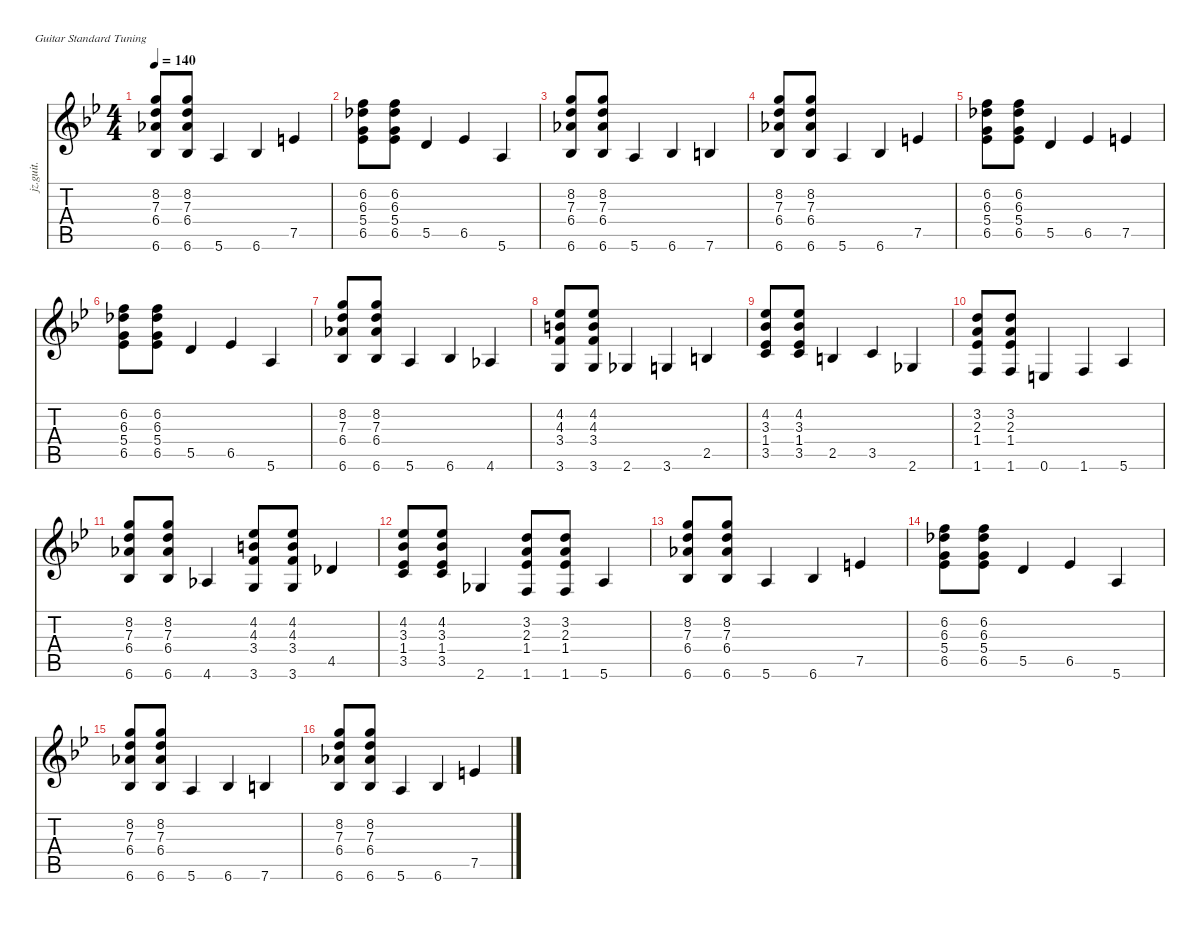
\defaultSystemsLayout 4
\hideDynamics
\bracketExtendMode nobrackets
\otherSystemsTrackNameOrientation horizontal
\track ("Rhythm" "jz.guit.") {instrument electricguitarjazz}
\staff {score tabs}
\tuning (E4 B3 G3 D3 A2 E2)
\ts (4 4)
\tempo 140
\clef g2
\ks bb
(6.6{acc b} 6.4{acc b} 7.3{acc forcenatural} 8.2{acc forcenatural}).8{dy mf beam Up} (6.6{acc b} 6.4{acc b} 7.3{acc forcenatural} 8.2{acc forcenatural}).8{beam Up} 5.6{acc forcenatural}.4{beam Up} 6.6{acc b}.4{beam Up} 7.5{acc forcenatural}.4{beam Up} |
(6.5{acc b} 5.4{acc forcenatural} 6.3{acc b} 6.2{acc forcenatural}).8{beam Down} (6.5{acc b} 5.4{acc forcenatural} 6.3{acc b} 6.2{acc forcenatural}).8{beam Down} 5.5{acc forcenatural}.4{beam Up} 6.5{acc b}.4{beam Up} 5.6{acc forcenatural}.4{beam Up} |
(6.6{acc b} 6.4{acc b} 7.3{acc forcenatural} 8.2{acc forcenatural}).8{beam Up} (6.6{acc b} 6.4{acc b} 7.3{acc forcenatural} 8.2{acc forcenatural}).8{beam Up} 5.6{acc forcenatural}.4{beam Up} 6.6{acc b}.4{beam Up} 7.6{acc forcenatural}.4{beam Up} |
(6.6{acc b} 6.4{acc b} 7.3{acc forcenatural} 8.2{acc forcenatural}).8{beam Up} (6.6{acc b} 6.4{acc b} 7.3{acc forcenatural} 8.2{acc forcenatural}).8{beam Up} 5.6{acc forcenatural}.4{beam Up} 6.6{acc b}.4{beam Up} 7.5{acc forcenatural}.4{beam Up} |
(6.5{acc b} 5.4{acc forcenatural} 6.3{acc b} 6.2{acc forcenatural}).8{beam Down} (6.5{acc b} 5.4{acc forcenatural} 6.3{acc b} 6.2{acc forcenatural}).8{beam Down} 5.5{acc forcenatural}.4{beam Up} 6.5{acc b}.4{beam Up} 7.5{acc forcenatural}.4{beam Up} |
(6.5{acc b} 5.4{acc forcenatural} 6.3{acc b} 6.2{acc forcenatural}).8{beam Down} (6.5{acc b} 5.4{acc forcenatural} 6.3{acc b} 6.2{acc forcenatural}).8{beam Down} 5.5{acc forcenatural}.4{beam Up} 6.5{acc b}.4{beam Up} 5.6{acc forcenatural}.4{beam Up} |
(6.6{acc b} 6.4{acc b} 7.3{acc forcenatural} 8.2{acc forcenatural}).8{beam Up} (6.6{acc b} 6.4{acc b} 7.3{acc forcenatural} 8.2{acc forcenatural}).8{beam Up} 5.6{acc forcenatural}.4{beam Up} 6.6{acc b}.4{beam Up} 4.6{acc b}.4{beam Up} |
(3.6{acc forcenatural} 3.4{acc forcenatural} 4.3{acc forcenatural} 4.2{acc b}).8{beam Up} (3.6{acc forcenatural} 3.4{acc forcenatural} 4.3{acc forcenatural} 4.2{acc b}).8{beam Up} 2.6{acc b}.4{beam Up} 3.6{acc forcenatural}.4{beam Up} 2.5{acc forcenatural}.4{beam Up} |
(3.5{acc forcenatural} 1.4{acc b} 3.3{acc b} 4.2{acc b}).8{beam Up} (3.5{acc forcenatural} 1.4{acc b} 3.3{acc b} 4.2{acc b}).8{beam Up} 2.5{acc forcenatural}.4{beam Up} 3.5{acc forcenatural}.4{beam Up} 2.6{acc b}.4{beam Up} |
(1.6{acc forcenatural} 1.4{acc b} 2.3{acc forcenatural} 3.2{acc forcenatural}).8{beam Up} (1.6{acc forcenatural} 1.4{acc b} 2.3{acc forcenatural} 3.2{acc forcenatural}).8{beam Up} 0.6{acc forcenatural}.4{beam Up} 1.6{acc forcenatural}.4{beam Up} 5.6{acc forcenatural}.4{beam Up} |
(6.6{acc b} 6.4{acc b} 7.3{acc forcenatural} 8.2{acc forcenatural}).8{beam Up} (6.6{acc b} 6.4{acc b} 7.3{acc forcenatural} 8.2{acc forcenatural}).8{beam Up} 4.6{acc b}.4{beam Up} (3.6{acc forcenatural} 3.4{acc forcenatural} 4.3{acc forcenatural} 4.2{acc b}).8{beam Up} (3.6{acc forcenatural} 3.4{acc forcenatural} 4.3{acc forcenatural} 4.2{acc b}).8{beam Up} 4.5{acc b}.4{beam Up} |
(3.5{acc forcenatural} 1.4{acc b} 3.3{acc b} 4.2{acc b}).8{beam Up} (3.5{acc forcenatural} 1.4{acc b} 3.3{acc b} 4.2{acc b}).8{beam Up} 2.6{acc b}.4{beam Up} (1.6{acc forcenatural} 1.4{acc b} 2.3{acc forcenatural} 3.2{acc forcenatural}).8{beam Up} (1.6{acc forcenatural} 1.4{acc b} 2.3{acc forcenatural} 3.2{acc forcenatural}).8{beam Up} 5.6{acc forcenatural}.4{beam Up} |
(6.6{acc b} 6.4{acc b} 7.3{acc forcenatural} 8.2{acc forcenatural}).8{beam Up} (6.6{acc b} 6.4{acc b} 7.3{acc forcenatural} 8.2{acc forcenatural}).8{beam Up} 5.6{acc forcenatural}.4{beam Up} 6.6{acc b}.4{beam Up} 7.5{acc forcenatural}.4{beam Up} |
(6.5{acc b} 5.4{acc forcenatural} 6.3{acc b} 6.2{acc forcenatural}).8{beam Down} (6.5{acc b} 5.4{acc forcenatural} 6.3{acc b} 6.2{acc forcenatural}).8{beam Down} 5.5{acc forcenatural}.4{beam Up} 6.5{acc b}.4{beam Up} 5.6{acc forcenatural}.4{beam Up} |
(6.6{acc b} 6.4{acc b} 7.3{acc forcenatural} 8.2{acc forcenatural}).8{beam Up} (6.6{acc b} 6.4{acc b} 7.3{acc forcenatural} 8.2{acc forcenatural}).8{beam Up} 5.6{acc forcenatural}.4{beam Up} 6.6{acc b}.4{beam Up} 7.6{acc forcenatural}.4{beam Up} |
(6.6{acc b} 6.4{acc b} 7.3{acc forcenatural} 8.2{acc forcenatural}).8{beam Up} (6.6{acc b} 6.4{acc b} 7.3{acc forcenatural} 8.2{acc forcenatural}).8{beam Up} 5.6{acc forcenatural}.4{beam Up} 6.6{acc b}.4{beam Up} 7.5{acc forcenatural}.4{beam Up}
